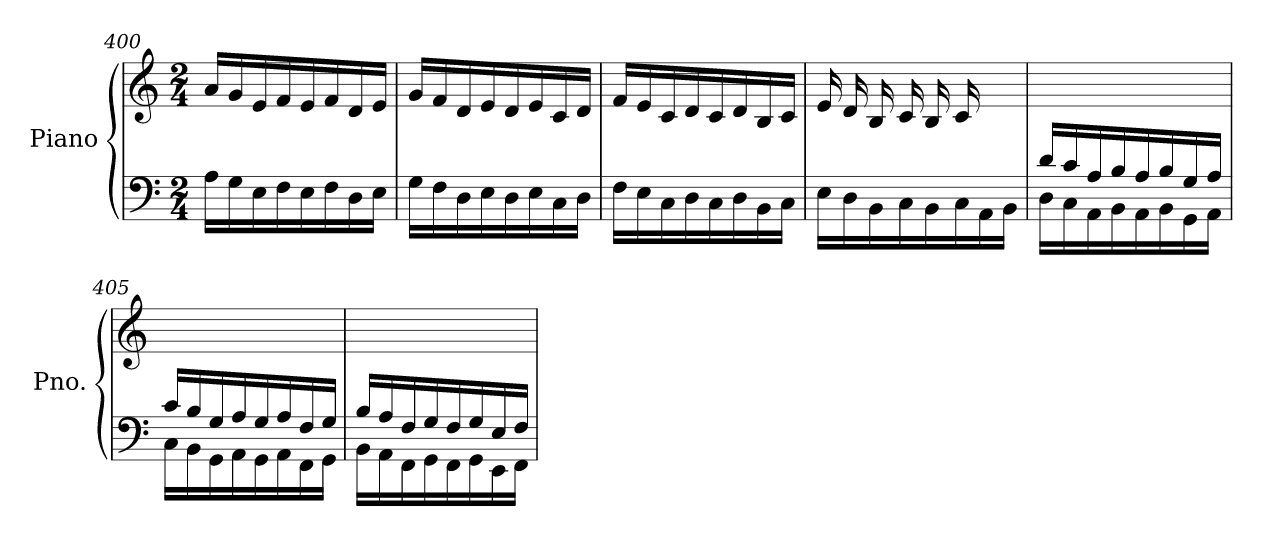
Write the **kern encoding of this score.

**kern	**kern
*part1	*part1
*staff2	*staff1
*I"Piano	*
*I'Pno.	*
*clefF4	*clefG2
*k[]	*k[]
*M2/4	*M2/4
=400	=400
16A\LL	16a/LL
16G\	16g/
16E\	16e/
16F\	16f/
16E\	16e/
16F\	16f/
16D\	16d/
16E\JJ	16e/JJ
=401	=401
16G\LL	16g/LL
16F\	16f/
16D\	16d/
16E\	16e/
16D\	16d/
16E\	16e/
16C\	16c/
16D\JJ	16d/JJ
=402	=402
16F\LL	16f/LL
16E\	16e/
16C\	16c/
16D\	16d/
16C\	16c/
16D\	16d/
16BB\	16B/
16C\JJ	16c/JJ
!!LO:LB:g=z
=403	=403
*^	*
4.ryy	16E\LL	16e/LL
.	16D\	16d/
.	16BB\	16B/
.	16C\	16c/
.	16BB\	16B/
.	16C\	16c/
16A/	16AA\	8ryy
16B/JJ	16BB\JJ	.
=404	=404	=404
16d/LL	16D\LL	2ryy
16c/	16C\	.
16A/	16AA\	.
16B/	16BB\	.
16A/	16AA\	.
16B/	16BB\	.
16G/	16GG\	.
16A/JJ	16AA\JJ	.
=405	=405	=405
16c/LL	16C\LL	2ryy
16B/	16BB\	.
16G/	16GG\	.
16A/	16AA\	.
16G/	16GG\	.
16A/	16AA\	.
16F/	16FF\	.
16G/JJ	16GG\JJ	.
=406	=406	=406
16B/LL	16BB\LL	2ryy
16A/	16AA\	.
16F/	16FF\	.
16G/	16GG\	.
16F/	16FF\	.
16G/	16GG\	.
16E/	16EE\	.
16F/JJ	16FF\JJ	.
*v	*v	*
=	=
*-	*-
